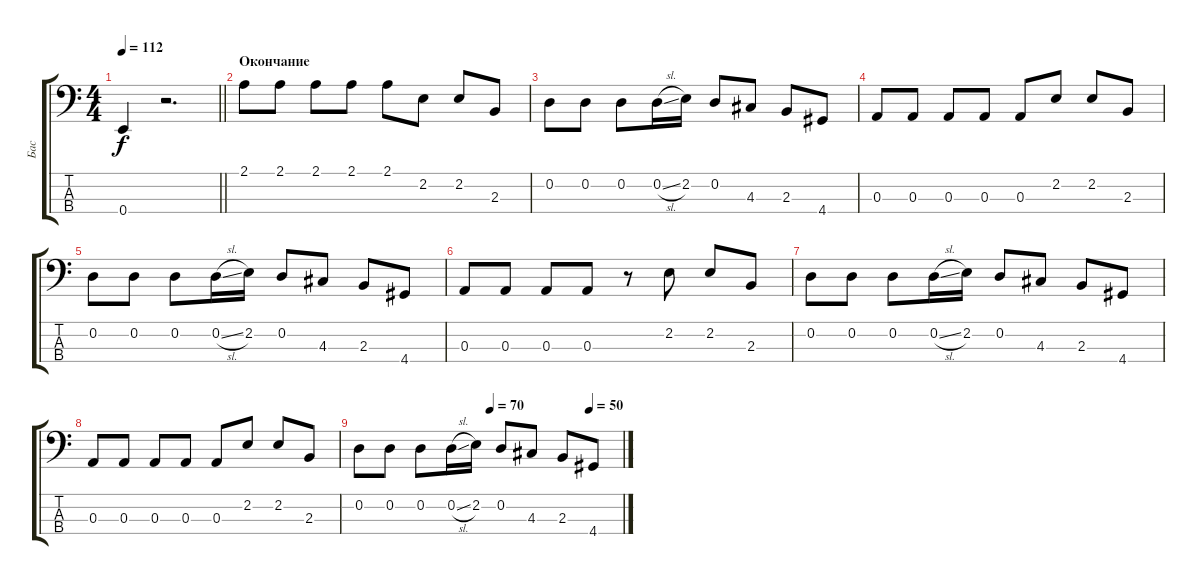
\track ("Бас" "Бас") {instrument electricbassfinger}
\staff {score tabs}
\tuning (G2 D2 A1 E1) {hide}
\ts (4 4)
\tempo 112
\clef f4
\barLineRight lightlight
\ks c
0.4.4{dy f} r.2{d} |
\section ("" "Окончание")
2.1.8 2.1.8 2.1.8 2.1.8 2.1.8 2.2.8 2.2.8 2.3.8 |
0.2.8 0.2.8 0.2.8 0.2{sl}.16 2.2.16 0.2.8 4.3.8 2.3.8 4.4.8 |
0.3.8 0.3.8 0.3.8 0.3.8 0.3.8 2.2.8 2.2.8 2.3.8 |
0.2.8 0.2.8 0.2.8 0.2{sl}.16 2.2.16 0.2.8 4.3.8 2.3.8 4.4.8 |
0.3.8 0.3.8 0.3.8 0.3.8 r.8 2.2.8 2.2.8 2.3.8 |
0.2.8 0.2.8 0.2.8 0.2{sl}.16 2.2.16 0.2.8 4.3.8 2.3.8 4.4.8 |
0.3.8 0.3.8 0.3.8 0.3.8 0.3.8 2.2.8 2.2.8 2.3.8 |
\tempo (70 0.5)
\tempo (50 0.875)
0.2.8 0.2.8 0.2.8 0.2{sl}.16 2.2.16 0.2.8 4.3.8 2.3.8 4.4.8
